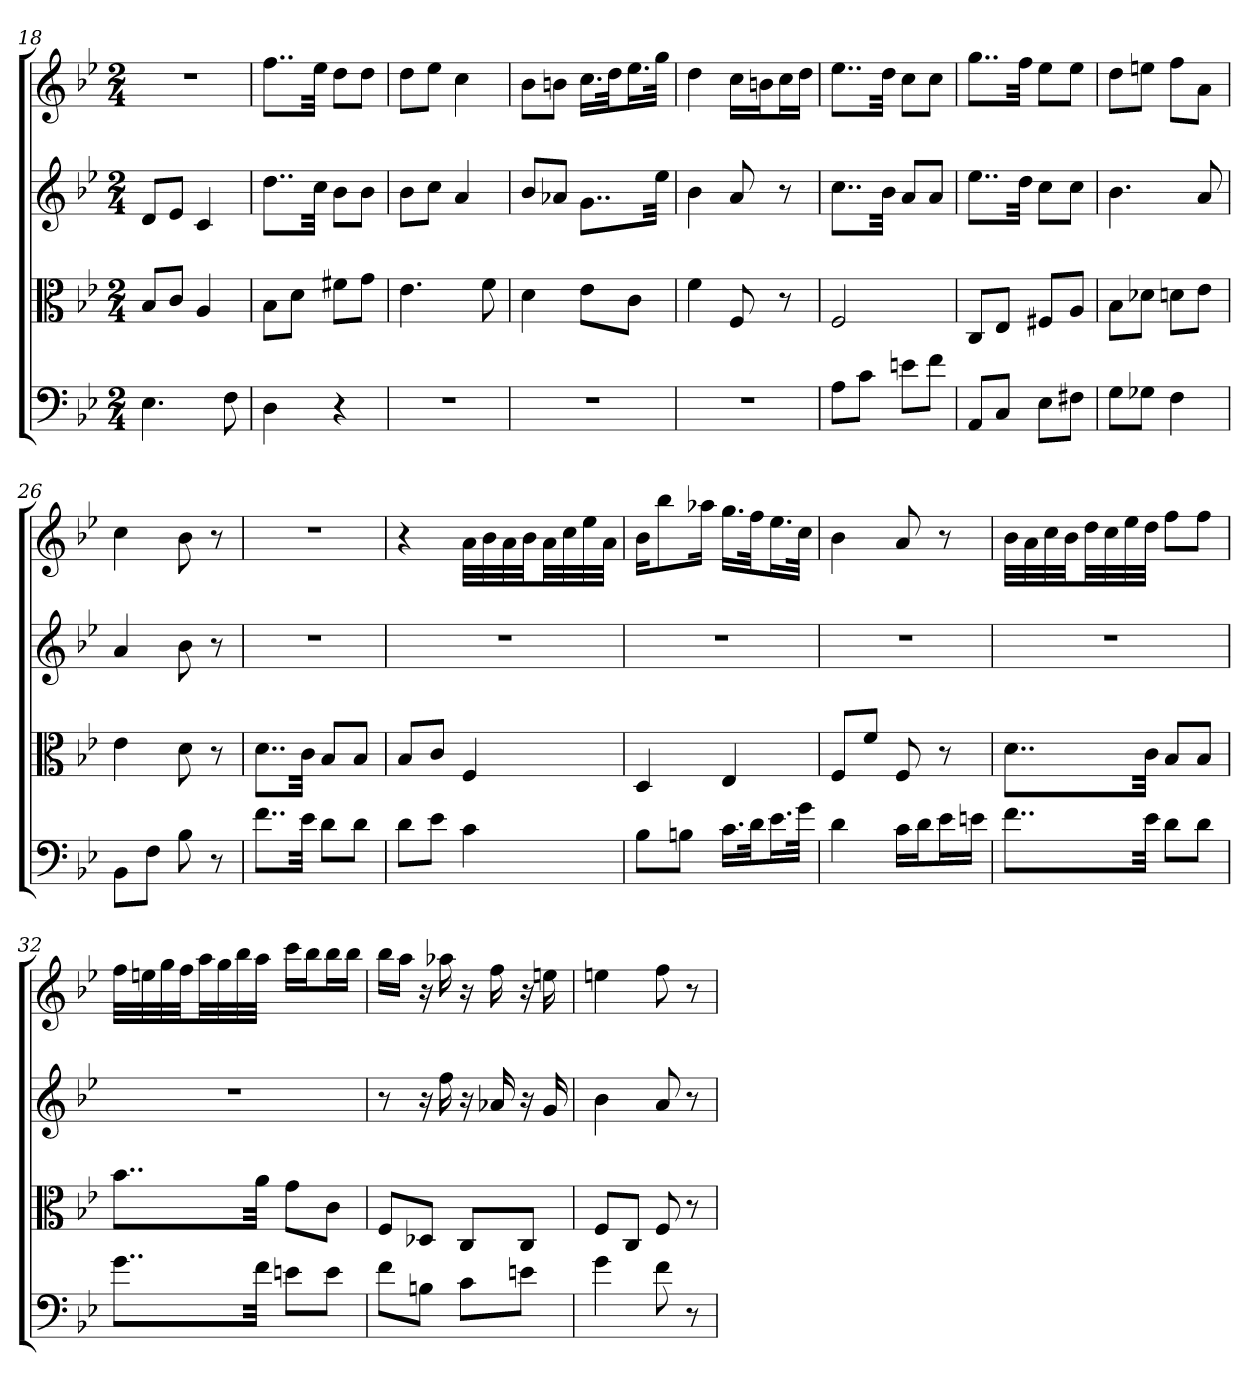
**kern	**kern	**kern	**kern
*part4	*part3	*part2	*part1
*staff4	*staff3	*staff2	*staff1
*clefF4	*clefC3	*	*
*k[b-e-]	*k[b-e-]	*k[b-e-]	*k[b-e-]
*B-:	*B-:	*B-:	*B-:
*M2/4	*M2/4	*M2/4	*M2/4
=18	=18	=18	=18
4.E-	8B-/L	8dL	2r
.	8c/J	8e-J	.
.	4A	4c	.
8F	.	.	.
=19	=19	=19	=19
4D	8B-\L	8..ddL	8..ffL
.	8d\J	.	.
.	.	32ccJkk	32ee-Jkk
4r	8f#X\L	8b-L	8ddL
.	8g\J	8b-J	8ddJ
=20	=20	=20	=20
2r	4.e-	8b-L	8ddL
.	.	8ccJ	8ee-J
.	.	4a	4cc
.	8f	.	.
=21	=21	=21	=21
2r	4d	8b-L	8b-L
.	.	8a-XJ	8bnJ
.	8e-\L	8..gL	16.ccLL
.	.	.	32ddJk
.	8c\J	.	16.ee-L
.	.	32ee-Jkk	32ggJJk
=22	=22	=22	=22
2r	4f	4b-	4dd
.	8F	8a	16ccLL
.	.	.	16bnJ
.	8r	8r	16ccL
.	.	.	16ddJJ
=23	=23	=23	=23
8A\L	2F	8..ccL	8..ee-L
8c\J	.	.	.
.	.	32b-Jkk	32ddJkk
8en\L	.	8aL	8ccL
8f\J	.	8aJ	8ccJ
=24	=24	=24	=24
8AA/L	8C/L	8..ee-L	8..ggL
8C/J	8E-/J	.	.
.	.	32ddJkk	32ffJkk
8E-\L	8F#X/L	8ccL	8ee-L
8F#X\J	8A/J	8ccJ	8ee-J
=25	=25	=25	=25
8G\L	8B-\L	4.b-	8ddL
8G-X\J	8d-X\J	.	8eenJ
4F	8dn\L	.	8ffL
.	8e-\J	8a	8aJ
=26	=26	=26	=26
8BB-\L	4e-	4a	4cc
8F\J	.	.	.
8B-	8d	8b-	8b-
8r	8r	8r	8r
=27	=27	=27	=27
8..f\L	8..d\L	2r	2r
32e-\Jkk	32c\Jkk	.	.
8d\L	8B-/L	.	.
8d\J	8B-/J	.	.
=28	=28	=28	=28
8d\L	8B-/L	2r	4r
8e-\J	8c/J	.	.
4c	4F	.	32aLLL
.	.	.	32b-
.	.	.	32a
.	.	.	32b-JJ
.	.	.	32aLL
.	.	.	32cc
.	.	.	32ee-
.	.	.	32aJJJ
=29	=29	=29	=29
8B-\L	4D	2r	16b-KL
.	.	.	8bb-
8Bn\J	.	.	.
.	.	.	16aa-XJk
16.c\LL	4E-	.	16.ggLL
32d\Jk	.	.	32ffJk
16.e-\L	.	.	16.ee-L
32g\JJk	.	.	32ccJJk
=30	=30	=30	=30
4d	8F/L	2r	4b-
.	8f/J	.	.
16c\LL	8F	.	8a
16d\J	.	.	.
16e-\L	8r	.	8r
16en\JJ	.	.	.
=31	=31	=31	=31
8..f\L	8..d\L	2r	32b-LLL
.	.	.	32a
.	.	.	32cc
.	.	.	32b-JJ
.	.	.	32ddLL
.	.	.	32cc
.	.	.	32ee-
32e-\Jkk	32c\Jkk	.	32ddJJJ
8d\L	8B-/L	.	8ffL
8d\J	8B-/J	.	8ffJ
=32	=32	=32	=32
8..g\L	8..b-\L	2r	32ffLLL
.	.	.	32een
.	.	.	32gg
.	.	.	32ffJJ
.	.	.	32aaLL
.	.	.	32gg
.	.	.	32bb-
32f\Jkk	32a\Jkk	.	32aaJJJ
8en\L	8g\L	.	16cccLL
.	.	.	16bb-J
8e\J	8c\J	.	16bb-L
.	.	.	16bb-JJ
=33	=33	=33	=33
8f\L	8F/L	8r	16bb-LL
.	.	.	16aaJJ
8Bn\J	8D-X/J	16r	16r
.	.	16ff	16aa-X
8c\L	8C/L	16r	16r
.	.	16a-X	16ff
8en\J	8C/J	16r	16r
.	.	16g	16een
=34	=34	=34	=34
4g	8F/L	4b-	4een
.	8C/J	.	.
8f	8F	8a	8ff
8r	8r	8r	8r
=	=	=	=
*-	*-	*-	*-
